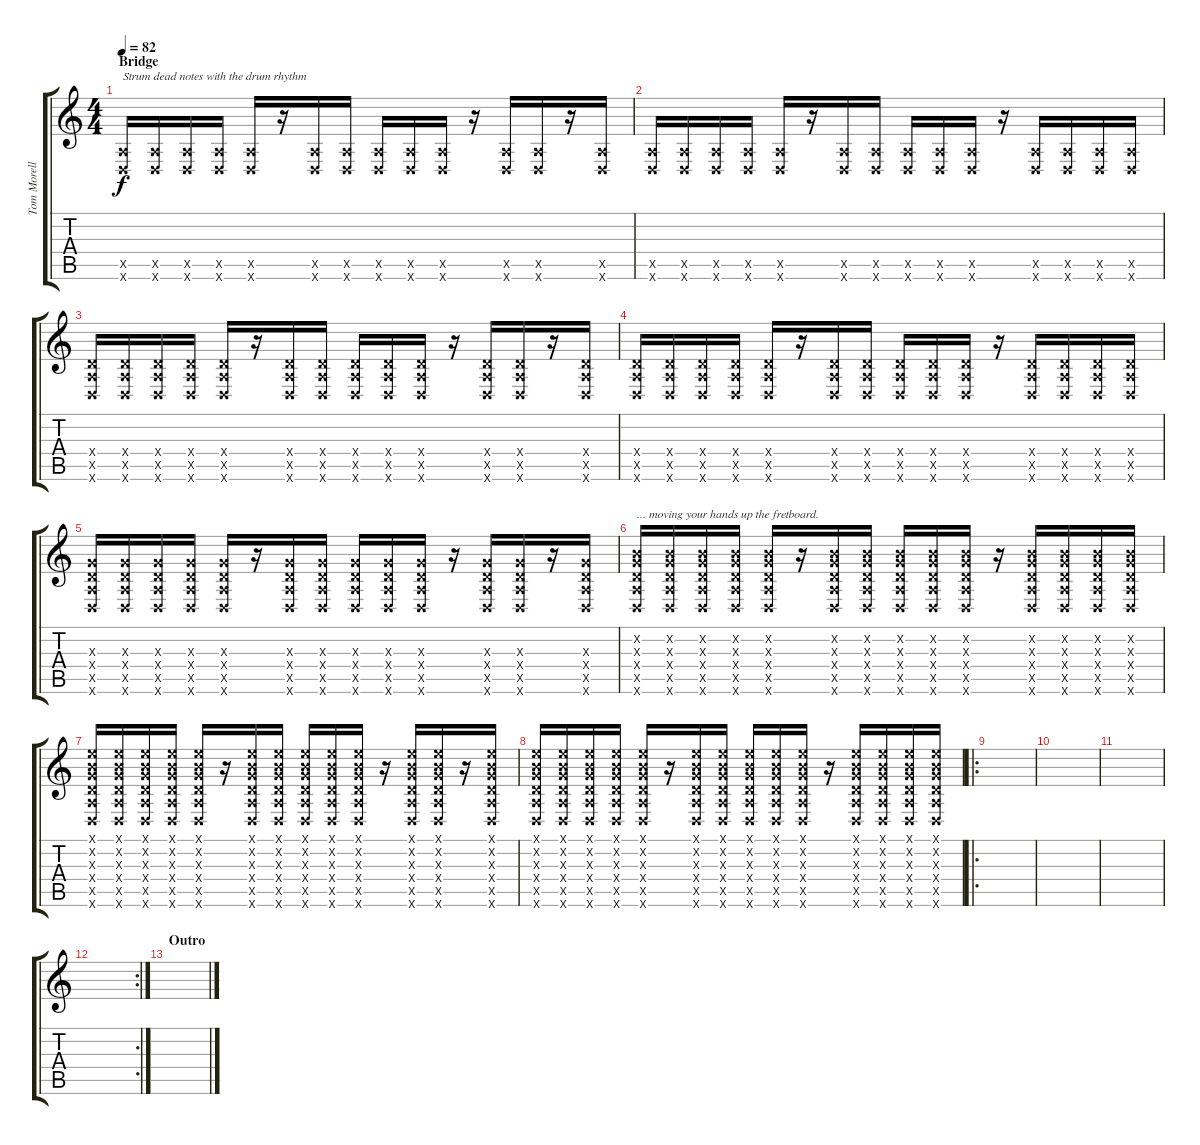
\track ("Tom Morello [intro/outro]" "Tom Morell") {instrument distortionguitar}
\staff {score tabs}
\tuning (E4 B3 G3 D3 A2 D2) {hide}
\ts (4 4)
\section ("" "Bridge")
\tempo 82
\clef g2
\ks c
(0.5{x} 0.6{x}).16{txt "Strum dead notes with the drum rhythm" dy f} (0.5{x} 0.6{x}).16 (0.5{x} 0.6{x}).16 (0.5{x} 0.6{x}).16 (0.5{x} 0.6{x}).16 r.16 (0.5{x} 0.6{x}).16 (0.5{x} 0.6{x}).16 (0.5{x} 0.6{x}).16 (0.5{x} 0.6{x}).16 (0.5{x} 0.6{x}).16 r.16 (0.5{x} 0.6{x}).16 (0.5{x} 0.6{x}).16 r.16 (0.5{x} 0.6{x}).16 |
(0.5{x} 0.6{x}).16 (0.5{x} 0.6{x}).16 (0.5{x} 0.6{x}).16 (0.5{x} 0.6{x}).16 (0.5{x} 0.6{x}).16 r.16 (0.5{x} 0.6{x}).16 (0.5{x} 0.6{x}).16 (0.5{x} 0.6{x}).16 (0.5{x} 0.6{x}).16 (0.5{x} 0.6{x}).16 r.16 (0.5{x} 0.6{x}).16 (0.5{x} 0.6{x}).16 (0.5{x} 0.6{x}).16 (0.5{x} 0.6{x}).16 |
(0.4{x} 0.5{x} 0.6{x}).16 (0.4{x} 0.5{x} 0.6{x}).16 (0.4{x} 0.5{x} 0.6{x}).16 (0.4{x} 0.5{x} 0.6{x}).16 (0.4{x} 0.5{x} 0.6{x}).16 r.16 (0.4{x} 0.5{x} 0.6{x}).16 (0.4{x} 0.5{x} 0.6{x}).16 (0.4{x} 0.5{x} 0.6{x}).16 (0.4{x} 0.5{x} 0.6{x}).16 (0.4{x} 0.5{x} 0.6{x}).16 r.16 (0.4{x} 0.5{x} 0.6{x}).16 (0.4{x} 0.5{x} 0.6{x}).16 r.16 (0.4{x} 0.5{x} 0.6{x}).16 |
(0.4{x} 0.5{x} 0.6{x}).16 (0.4{x} 0.5{x} 0.6{x}).16 (0.4{x} 0.5{x} 0.6{x}).16 (0.4{x} 0.5{x} 0.6{x}).16 (0.4{x} 0.5{x} 0.6{x}).16 r.16 (0.4{x} 0.5{x} 0.6{x}).16 (0.4{x} 0.5{x} 0.6{x}).16 (0.4{x} 0.5{x} 0.6{x}).16 (0.4{x} 0.5{x} 0.6{x}).16 (0.4{x} 0.5{x} 0.6{x}).16 r.16 (0.4{x} 0.5{x} 0.6{x}).16 (0.4{x} 0.5{x} 0.6{x}).16 (0.4{x} 0.5{x} 0.6{x}).16 (0.4{x} 0.5{x} 0.6{x}).16 |
(0.3{x} 0.4{x} 0.5{x} 0.6{x}).16 (0.3{x} 0.4{x} 0.5{x} 0.6{x}).16 (0.3{x} 0.4{x} 0.5{x} 0.6{x}).16 (0.3{x} 0.4{x} 0.5{x} 0.6{x}).16 (0.3{x} 0.4{x} 0.5{x} 0.6{x}).16 r.16 (0.3{x} 0.4{x} 0.5{x} 0.6{x}).16 (0.3{x} 0.4{x} 0.5{x} 0.6{x}).16 (0.3{x} 0.4{x} 0.5{x} 0.6{x}).16 (0.3{x} 0.4{x} 0.5{x} 0.6{x}).16 (0.3{x} 0.4{x} 0.5{x} 0.6{x}).16 r.16 (0.3{x} 0.4{x} 0.5{x} 0.6{x}).16 (0.3{x} 0.4{x} 0.5{x} 0.6{x}).16 r.16 (0.3{x} 0.4{x} 0.5{x} 0.6{x}).16 |
(0.2{x} 0.3{x} 0.4{x} 0.5{x} 0.6{x}).16{txt "... moving your hands up the fretboard."} (0.2{x} 0.3{x} 0.4{x} 0.5{x} 0.6{x}).16 (0.2{x} 0.3{x} 0.4{x} 0.5{x} 0.6{x}).16 (0.2{x} 0.3{x} 0.4{x} 0.5{x} 0.6{x}).16 (0.2{x} 0.3{x} 0.4{x} 0.5{x} 0.6{x}).16 r.16 (0.2{x} 0.3{x} 0.4{x} 0.5{x} 0.6{x}).16 (0.2{x} 0.3{x} 0.4{x} 0.5{x} 0.6{x}).16 (0.2{x} 0.3{x} 0.4{x} 0.5{x} 0.6{x}).16 (0.2{x} 0.3{x} 0.4{x} 0.5{x} 0.6{x}).16 (0.2{x} 0.3{x} 0.4{x} 0.5{x} 0.6{x}).16 r.16 (0.2{x} 0.3{x} 0.4{x} 0.5{x} 0.6{x}).16 (0.2{x} 0.3{x} 0.4{x} 0.5{x} 0.6{x}).16 (0.2{x} 0.3{x} 0.4{x} 0.5{x} 0.6{x}).16 (0.2{x} 0.3{x} 0.4{x} 0.5{x} 0.6{x}).16 |
(0.1{x} 0.2{x} 0.3{x} 0.4{x} 0.5{x} 0.6{x}).16 (0.1{x} 0.2{x} 0.3{x} 0.4{x} 0.5{x} 0.6{x}).16 (0.1{x} 0.2{x} 0.3{x} 0.4{x} 0.5{x} 0.6{x}).16 (0.1{x} 0.2{x} 0.3{x} 0.4{x} 0.5{x} 0.6{x}).16 (0.1{x} 0.2{x} 0.3{x} 0.4{x} 0.5{x} 0.6{x}).16 r.16 (0.1{x} 0.2{x} 0.3{x} 0.4{x} 0.5{x} 0.6{x}).16 (0.1{x} 0.2{x} 0.3{x} 0.4{x} 0.5{x} 0.6{x}).16 (0.1{x} 0.2{x} 0.3{x} 0.4{x} 0.5{x} 0.6{x}).16 (0.1{x} 0.2{x} 0.3{x} 0.4{x} 0.5{x} 0.6{x}).16 (0.1{x} 0.2{x} 0.3{x} 0.4{x} 0.5{x} 0.6{x}).16 r.16 (0.1{x} 0.2{x} 0.3{x} 0.4{x} 0.5{x} 0.6{x}).16 (0.1{x} 0.2{x} 0.3{x} 0.4{x} 0.5{x} 0.6{x}).16 r.16 (0.1{x} 0.2{x} 0.3{x} 0.4{x} 0.5{x} 0.6{x}).16 |
(0.1{x} 0.2{x} 0.3{x} 0.4{x} 0.5{x} 0.6{x}).16 (0.1{x} 0.2{x} 0.3{x} 0.4{x} 0.5{x} 0.6{x}).16 (0.1{x} 0.2{x} 0.3{x} 0.4{x} 0.5{x} 0.6{x}).16 (0.1{x} 0.2{x} 0.3{x} 0.4{x} 0.5{x} 0.6{x}).16 (0.1{x} 0.2{x} 0.3{x} 0.4{x} 0.5{x} 0.6{x}).16 r.16 (0.1{x} 0.2{x} 0.3{x} 0.4{x} 0.5{x} 0.6{x}).16 (0.1{x} 0.2{x} 0.3{x} 0.4{x} 0.5{x} 0.6{x}).16 (0.1{x} 0.2{x} 0.3{x} 0.4{x} 0.5{x} 0.6{x}).16 (0.1{x} 0.2{x} 0.3{x} 0.4{x} 0.5{x} 0.6{x}).16 (0.1{x} 0.2{x} 0.3{x} 0.4{x} 0.5{x} 0.6{x}).16 r.16 (0.1{x} 0.2{x} 0.3{x} 0.4{x} 0.5{x} 0.6{x}).16 (0.1{x} 0.2{x} 0.3{x} 0.4{x} 0.5{x} 0.6{x}).16 (0.1{x} 0.2{x} 0.3{x} 0.4{x} 0.5{x} 0.6{x}).16 (0.1{x} 0.2{x} 0.3{x} 0.4{x} 0.5{x} 0.6{x}).16 |
\ro
|
|
|
\rc 2
|
\section ("" "Outro")
